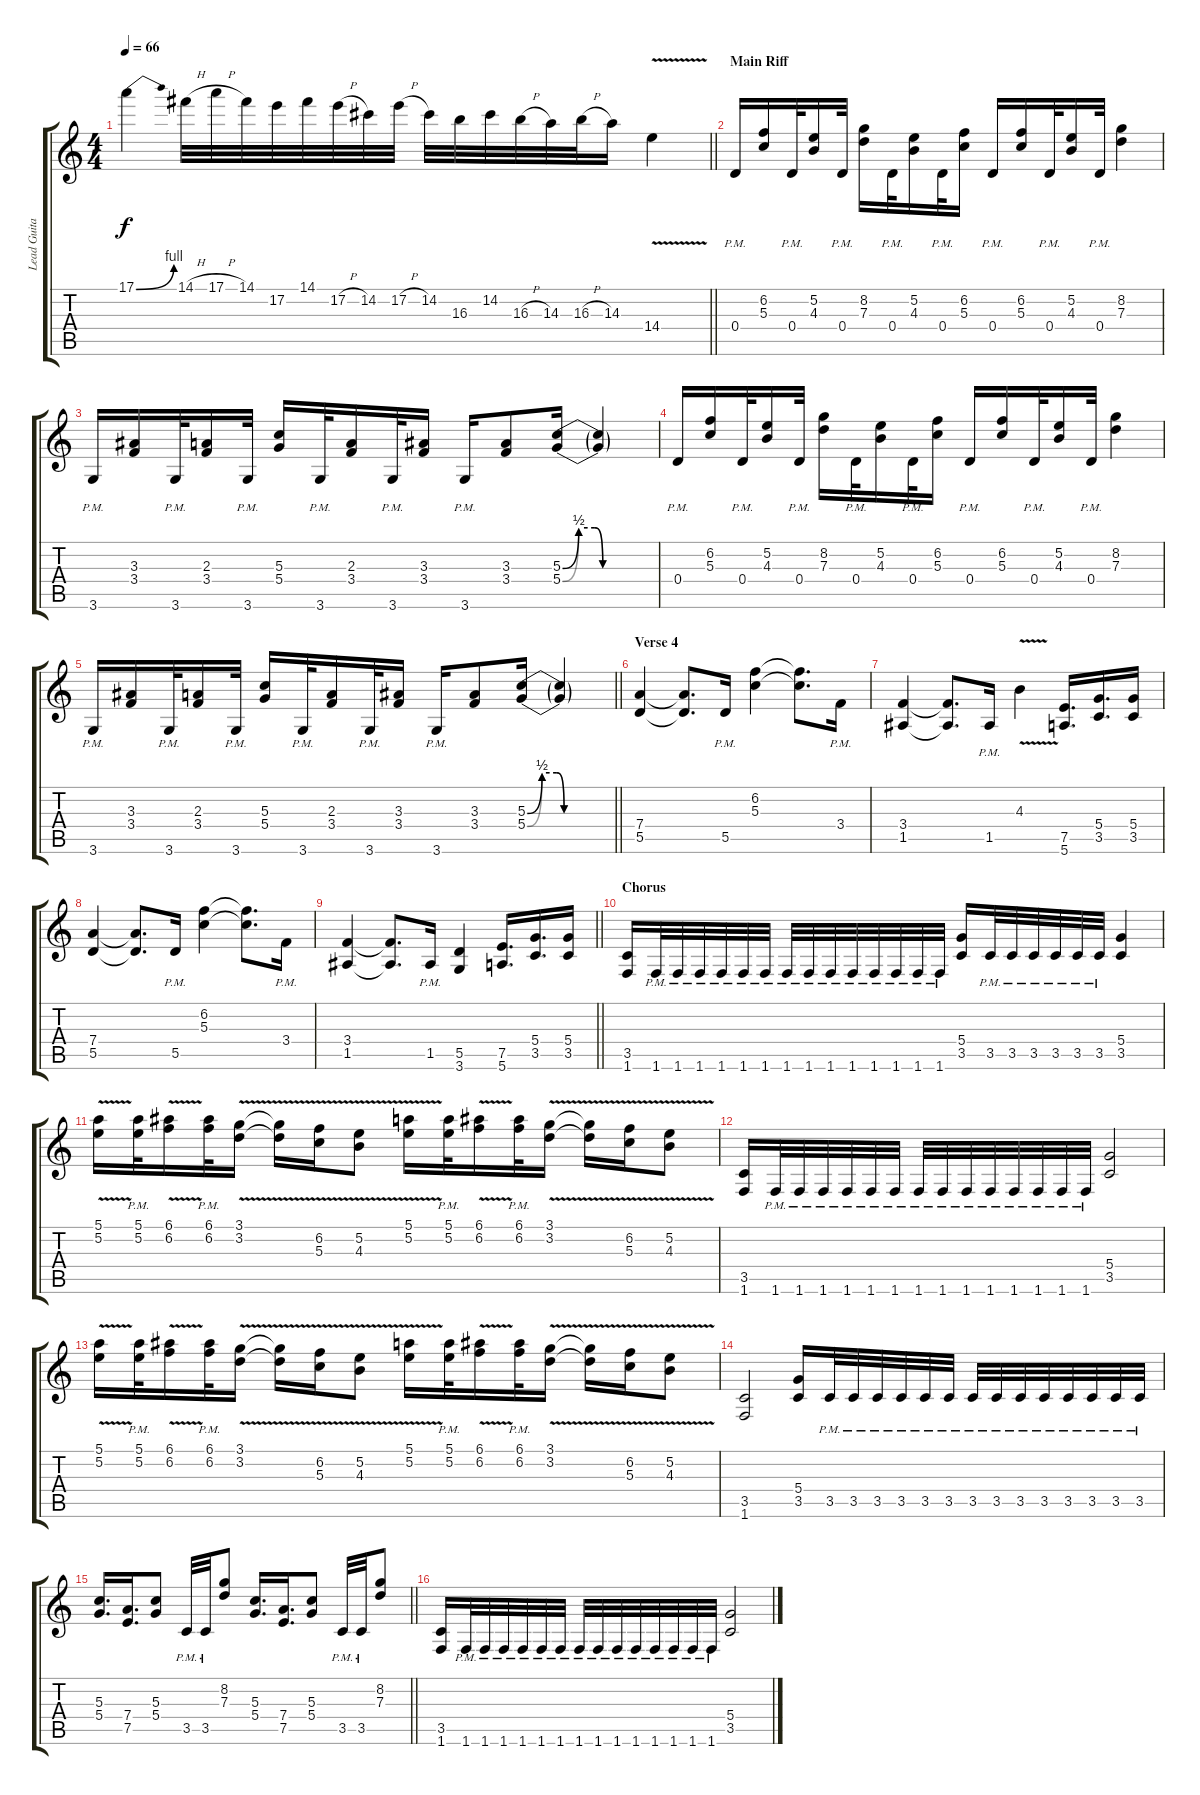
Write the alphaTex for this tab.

\track ("Lead Guitar" "Lead Guita") {instrument distortionguitar}
\staff {score tabs}
\tuning (E4 B3 G3 D3 A2 E2) {hide}
\ts (4 4)
\tempo 66
\clef g2
\barLineRight lightlight
\ks c
17.1{be (bend 0 0 60 4)}.4{dy f} 14.1{h}.32 17.1{h}.32 14.1.32 17.2.32 14.1.32 17.2{h}.32 14.2.32 17.2{h}.32 14.2.32 16.3.32 14.2.32 16.3{h}.32 14.3.32 16.3{h}.32 14.3.16 14.4{v}.4 |
\section ("" "Main Riff")
0.4{pm}.16 (6.2 5.3).16 0.4{pm}.32 (5.2 4.3).16 0.4{pm}.32 (8.2 7.3).16 0.4{pm}.32 (5.2 4.3).16 0.4{pm}.32 (6.2 5.3).16 0.4{pm}.16 (6.2 5.3).16 0.4{pm}.32 (5.2 4.3).16 0.4{pm}.32 (8.2 7.3).4 |
3.6{pm}.16 (3.3 3.4).16 3.6{pm}.32 (2.3 3.4).16 3.6{pm}.32 (5.3 5.4).16 3.6{pm}.32 (2.3 3.4).16 3.6{pm}.32 (3.3 3.4).16 3.6{pm}.16 (3.3 3.4).8 (5.3{be (custom 0 0 10 2 20 2 25 0 30 0 40 0 60 0)} 5.4{be (custom 0 0 10 2 20 2 25 0 30 0 40 0 60 0)}).16 (5.3{t} 5.4{t}).4 |
0.4{pm}.16 (6.2 5.3).16 0.4{pm}.32 (5.2 4.3).16 0.4{pm}.32 (8.2 7.3).16 0.4{pm}.32 (5.2 4.3).16 0.4{pm}.32 (6.2 5.3).16 0.4{pm}.16 (6.2 5.3).16 0.4{pm}.32 (5.2 4.3).16 0.4{pm}.32 (8.2 7.3).4 |
\barLineRight lightlight
3.6{pm}.16 (3.3 3.4).16 3.6{pm}.32 (2.3 3.4).16 3.6{pm}.32 (5.3 5.4).16 3.6{pm}.32 (2.3 3.4).16 3.6{pm}.32 (3.3 3.4).16 3.6{pm}.16 (3.3 3.4).8 (5.3{be (custom 0 0 10 2 20 2 25 0 30 0 40 0 60 0)} 5.4{be (custom 0 0 10 2 20 2 25 0 30 0 40 0 60 0)}).16 (5.3{t} 5.4{t}).4 |
\section ("" "Verse 4")
(7.4 5.5).4 (7.4{t} 5.5{t}).8{d} 5.5{pm}.16 (6.2 5.3).4 (6.2{t} 5.3{t}).8{d} 3.4{pm}.16 |
(3.4 1.5).4 (3.4{t} 1.5{t}).8{d} 1.5{pm}.16 4.3{v}.4 (7.5 5.6).16{d} (5.4 3.5).16{d} (5.4 3.5).16 |
(7.4 5.5).4 (7.4{t} 5.5{t}).8{d} 5.5{pm}.16 (6.2 5.3).4 (6.2{t} 5.3{t}).8{d} 3.4{pm}.16 |
\barLineRight lightlight
(3.4 1.5).4 (3.4{t} 1.5{t}).8{d} 1.5{pm}.16 (5.5 3.6).4 (7.5 5.6).16{d} (5.4 3.5).16{d} (5.4 3.5).16 |
\section ("" "Chorus")
(3.5 1.6).16 1.6{pm}.32 1.6{pm}.32 1.6{pm}.32 1.6{pm}.32 1.6{pm}.32 1.6{pm}.32 1.6{pm}.32 1.6{pm}.32 1.6{pm}.32 1.6{pm}.32 1.6{pm}.32 1.6{pm}.32 1.6{pm}.32 1.6{pm}.32 (5.4 3.5).16 3.5{pm}.32 3.5{pm}.32 3.5{pm}.32 3.5{pm}.32 3.5{pm}.32 3.5{pm}.32 (5.4 3.5).4 |
(5.1{v} 5.2{v}).16 (5.1{pm} 5.2{pm}).32 (6.1{v} 6.2{v}).16 (6.1{pm} 6.2{pm}).32 (3.1{v} 3.2{v}).16 (3.1{t} 3.2{t}).16 (6.2{v} 5.3{v}).16 (5.2{v} 4.3{v}).8 (5.1{v} 5.2{v}).16 (5.1{pm} 5.2{pm}).32 (6.1{v} 6.2{v}).16 (6.1{pm} 6.2{pm}).32 (3.1{v} 3.2{v}).16 (3.1{t} 3.2{t}).16 (6.2{v} 5.3{v}).16 (5.2{v} 4.3{v}).8 |
(3.5 1.6).16 1.6{pm}.32 1.6{pm}.32 1.6{pm}.32 1.6{pm}.32 1.6{pm}.32 1.6{pm}.32 1.6{pm}.32 1.6{pm}.32 1.6{pm}.32 1.6{pm}.32 1.6{pm}.32 1.6{pm}.32 1.6{pm}.32 1.6{pm}.32 (5.4 3.5).2 |
(5.1{v} 5.2{v}).16 (5.1{pm} 5.2{pm}).32 (6.1{v} 6.2{v}).16 (6.1{pm} 6.2{pm}).32 (3.1{v} 3.2{v}).16 (3.1{t} 3.2{t}).16 (6.2{v} 5.3{v}).16 (5.2{v} 4.3{v}).8 (5.1{v} 5.2{v}).16 (5.1{pm} 5.2{pm}).32 (6.1{v} 6.2{v}).16 (6.1{pm} 6.2{pm}).32 (3.1{v} 3.2{v}).16 (3.1{t} 3.2{t}).16 (6.2{v} 5.3{v}).16 (5.2{v} 4.3{v}).8 |
(3.5 1.6).2 (5.4 3.5).16 3.5{pm}.32 3.5{pm}.32 3.5{pm}.32 3.5{pm}.32 3.5{pm}.32 3.5{pm}.32 3.5{pm}.32 3.5{pm}.32 3.5{pm}.32 3.5{pm}.32 3.5{pm}.32 3.5{pm}.32 3.5{pm}.32 3.5{pm}.32 |
\barLineRight lightlight
(5.3 5.4).16{d} (7.4 7.5).16{d} (5.3 5.4).8 3.5{pm}.32 3.5{pm}.32 (8.2 7.3).8 (5.3 5.4).16{d} (7.4 7.5).16{d} (5.3 5.4).8 3.5{pm}.32 3.5{pm}.32 (8.2 7.3).8 |
(3.5 1.6).16 1.6{pm}.32 1.6{pm}.32 1.6{pm}.32 1.6{pm}.32 1.6{pm}.32 1.6{pm}.32 1.6{pm}.32 1.6{pm}.32 1.6{pm}.32 1.6{pm}.32 1.6{pm}.32 1.6{pm}.32 1.6{pm}.32 1.6{pm}.32 (5.4 3.5).2
